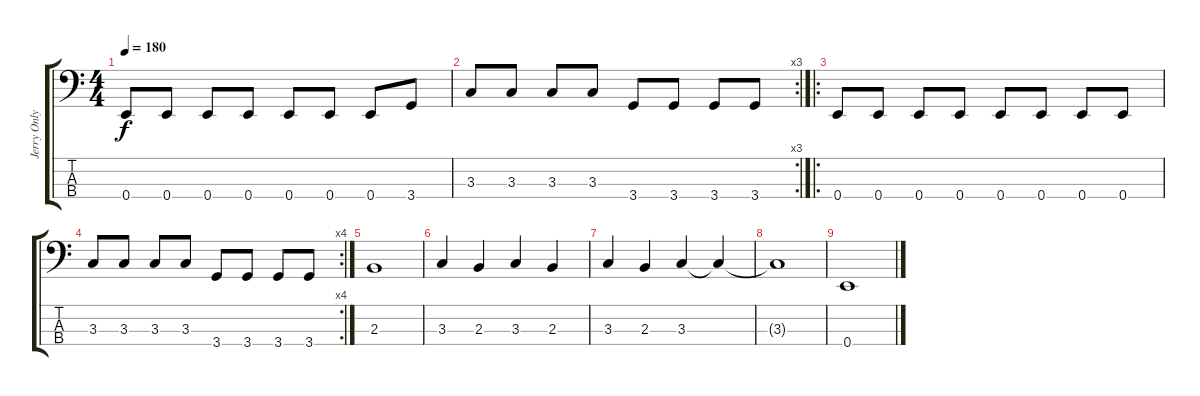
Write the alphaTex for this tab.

\track ("Jerry Only" "Jerry Only") {instrument overdrivenguitar}
\staff {score tabs}
\tuning (G2 D2 A1 E1) {hide}
\ts (4 4)
\tempo 180
\clef f4
\ks c
0.4.8{dy f} 0.4.8 0.4.8 0.4.8 0.4.8 0.4.8 0.4.8 3.4.8 |
\rc 3
3.3.8 3.3.8 3.3.8 3.3.8 3.4.8 3.4.8 3.4.8 3.4.8 |
\ro
0.4.8 0.4.8 0.4.8 0.4.8 0.4.8 0.4.8 0.4.8 0.4.8 |
\rc 4
3.3.8 3.3.8 3.3.8 3.3.8 3.4.8 3.4.8 3.4.8 3.4.8 |
2.3.1 |
3.3.4 2.3.4 3.3.4 2.3.4 |
3.3.4 2.3.4 3.3.4 3.3{t}.4 |
3.3{t}.1 |
0.4.1
